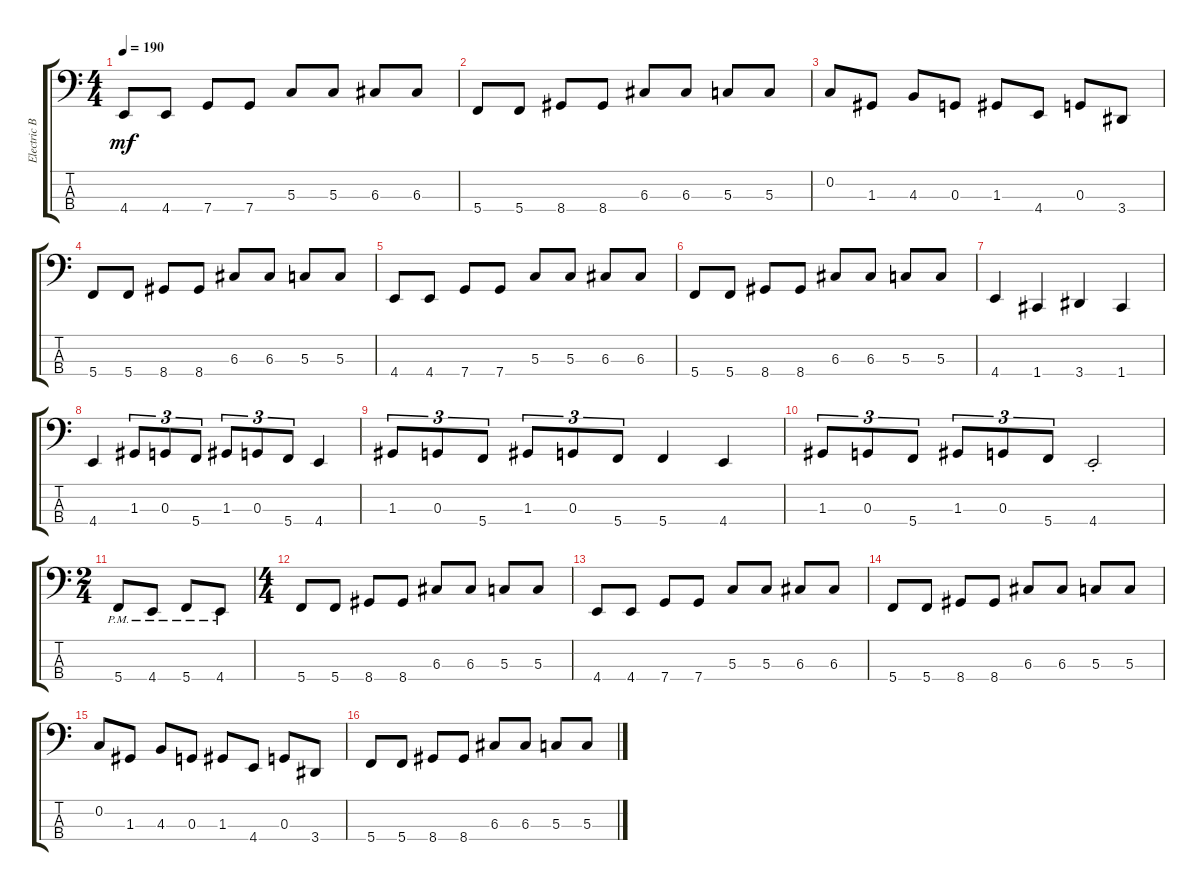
\track ("Electric Bass" "Electric B") {instrument electricbassfinger}
\staff {score tabs}
\tuning (F2 C2 G1 C1) {hide}
\ts (4 4)
\tempo 190
\clef f4
\ks c
4.4.8{dy mf} 4.4.8 7.4.8 7.4.8 5.3.8 5.3.8 6.3.8 6.3.8 |
5.4.8 5.4.8 8.4.8 8.4.8 6.3.8 6.3.8 5.3.8 5.3.8 |
0.2.8 1.3.8 4.3.8 0.3.8 1.3.8 4.4.8 0.3.8 3.4.8 |
5.4.8 5.4.8 8.4.8 8.4.8 6.3.8 6.3.8 5.3.8 5.3.8 |
4.4.8 4.4.8 7.4.8 7.4.8 5.3.8 5.3.8 6.3.8 6.3.8 |
5.4.8 5.4.8 8.4.8 8.4.8 6.3.8 6.3.8 5.3.8 5.3.8 |
4.4.4 1.4.4 3.4.4 1.4.4 |
4.4.4 1.3.8{tu (3 2)} 0.3.8{tu (3 2)} 5.4.8{tu (3 2)} 1.3.8{tu (3 2)} 0.3.8{tu (3 2)} 5.4.8{tu (3 2)} 4.4.4 |
1.3.8{tu (3 2)} 0.3.8{tu (3 2)} 5.4.8{tu (3 2)} 1.3.8{tu (3 2)} 0.3.8{tu (3 2)} 5.4.8{tu (3 2)} 5.4.4 4.4.4 |
1.3.8{tu (3 2)} 0.3.8{tu (3 2)} 5.4.8{tu (3 2)} 1.3.8{tu (3 2)} 0.3.8{tu (3 2)} 5.4.8{tu (3 2)} 4.4{st}.2 |
\ts (2 4)
5.4{pm}.8 4.4{pm}.8 5.4{pm}.8 4.4{pm}.8 |
\ts (4 4)
5.4.8 5.4.8 8.4.8 8.4.8 6.3.8 6.3.8 5.3.8 5.3.8 |
4.4.8 4.4.8 7.4.8 7.4.8 5.3.8 5.3.8 6.3.8 6.3.8 |
5.4.8 5.4.8 8.4.8 8.4.8 6.3.8 6.3.8 5.3.8 5.3.8 |
0.2.8 1.3.8 4.3.8 0.3.8 1.3.8 4.4.8 0.3.8 3.4.8 |
5.4.8 5.4.8 8.4.8 8.4.8 6.3.8 6.3.8 5.3.8 5.3.8
